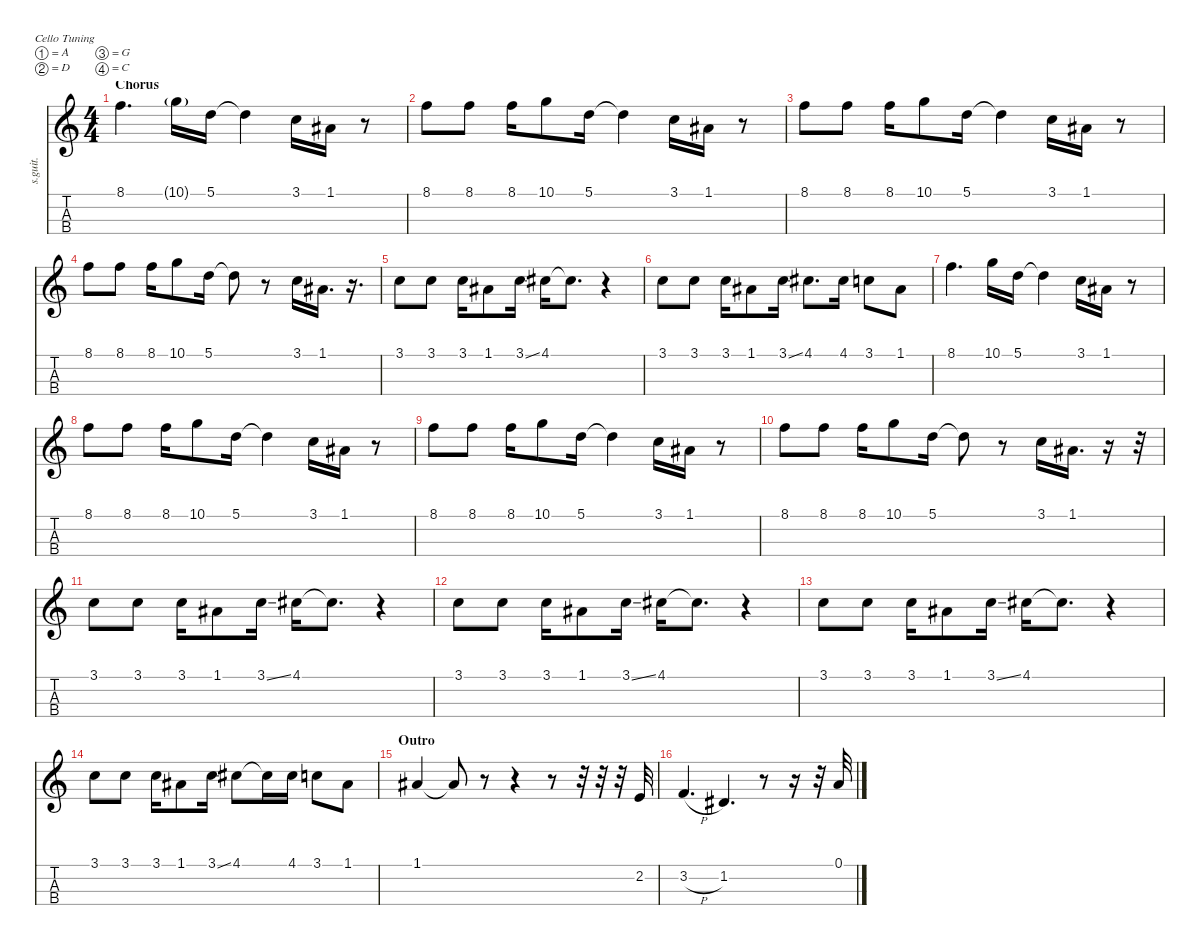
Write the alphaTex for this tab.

\defaultSystemsLayout 4
\hideDynamics
\bracketExtendMode nobrackets
\track ("Kurt Cobain | Vocals" "s.guit.") {instrument cello}
\staff {score tabs}
\tuning (A3 D3 G2 C2)
\displaytranspose 12
\ts (4 4)
\section ("" "Chorus")
\tempo (79 hide)
\clef g2
\ks c
8.1.4{d lyrics (0 "") lyrics (1 "") lyrics (2 "") lyrics (3 "") lyrics (4 "") dy f} 10.1{g}.16{lyrics (0 "") lyrics (1 "") lyrics (2 "") lyrics (3 "") lyrics (4 "") dy ff} 5.1.16{lyrics (0 "") lyrics (1 "") lyrics (2 "") lyrics (3 "") lyrics (4 "") dy f} 5.1{t}.4{lyrics (0 "") lyrics (1 "") lyrics (2 "") lyrics (3 "") lyrics (4 "")} 3.1.16{lyrics (0 "") lyrics (1 "") lyrics (2 "") lyrics (3 "") lyrics (4 "")} 1.1{acc #}.16{lyrics (0 "") lyrics (1 "") lyrics (2 "") lyrics (3 "") lyrics (4 "")} r.8 |
8.1.8{lyrics (0 "") lyrics (1 "") lyrics (2 "") lyrics (3 "") lyrics (4 "")} 8.1.8{lyrics (0 "") lyrics (1 "") lyrics (2 "") lyrics (3 "") lyrics (4 "")} 8.1.16{lyrics (0 "") lyrics (1 "") lyrics (2 "") lyrics (3 "") lyrics (4 "")} 10.1.8{lyrics (0 "") lyrics (1 "") lyrics (2 "") lyrics (3 "") lyrics (4 "")} 5.1.16{lyrics (0 "") lyrics (1 "") lyrics (2 "") lyrics (3 "") lyrics (4 "")} 5.1{t}.4{lyrics (0 "") lyrics (1 "") lyrics (2 "") lyrics (3 "") lyrics (4 "")} 3.1.16{lyrics (0 "") lyrics (1 "") lyrics (2 "") lyrics (3 "") lyrics (4 "")} 1.1{acc #}.16{lyrics (0 "") lyrics (1 "") lyrics (2 "") lyrics (3 "") lyrics (4 "")} r.8 |
8.1.8{lyrics (0 "") lyrics (1 "") lyrics (2 "") lyrics (3 "") lyrics (4 "")} 8.1.8{lyrics (0 "") lyrics (1 "") lyrics (2 "") lyrics (3 "") lyrics (4 "")} 8.1.16{lyrics (0 "") lyrics (1 "") lyrics (2 "") lyrics (3 "") lyrics (4 "")} 10.1.8{lyrics (0 "") lyrics (1 "") lyrics (2 "") lyrics (3 "") lyrics (4 "")} 5.1.16{lyrics (0 "") lyrics (1 "") lyrics (2 "") lyrics (3 "") lyrics (4 "")} 5.1{t}.4{lyrics (0 "") lyrics (1 "") lyrics (2 "") lyrics (3 "") lyrics (4 "")} 3.1.16{lyrics (0 "") lyrics (1 "") lyrics (2 "") lyrics (3 "") lyrics (4 "")} 1.1{acc #}.16{lyrics (0 "") lyrics (1 "") lyrics (2 "") lyrics (3 "") lyrics (4 "")} r.8 |
8.1.8{lyrics (0 "") lyrics (1 "") lyrics (2 "") lyrics (3 "") lyrics (4 "")} 8.1.8{lyrics (0 "") lyrics (1 "") lyrics (2 "") lyrics (3 "") lyrics (4 "")} 8.1.16{lyrics (0 "") lyrics (1 "") lyrics (2 "") lyrics (3 "") lyrics (4 "")} 10.1.8{lyrics (0 "") lyrics (1 "") lyrics (2 "") lyrics (3 "") lyrics (4 "")} 5.1.16{lyrics (0 "") lyrics (1 "") lyrics (2 "") lyrics (3 "") lyrics (4 "")} 5.1{t}.8{lyrics (0 "") lyrics (1 "") lyrics (2 "") lyrics (3 "") lyrics (4 "")} r.8 3.1.16{lyrics (0 "") lyrics (1 "") lyrics (2 "") lyrics (3 "") lyrics (4 "")} 1.1{acc #}.16{d lyrics (0 "") lyrics (1 "") lyrics (2 "") lyrics (3 "") lyrics (4 "")} r.16{d} |
3.1.8{lyrics (0 "") lyrics (1 "") lyrics (2 "") lyrics (3 "") lyrics (4 "")} 3.1.8{lyrics (0 "") lyrics (1 "") lyrics (2 "") lyrics (3 "") lyrics (4 "")} 3.1.16{lyrics (0 "") lyrics (1 "") lyrics (2 "") lyrics (3 "") lyrics (4 "")} 1.1{acc #}.8{lyrics (0 "") lyrics (1 "") lyrics (2 "") lyrics (3 "") lyrics (4 "")} 3.1{ss}.16{lyrics (0 "") lyrics (1 "") lyrics (2 "") lyrics (3 "") lyrics (4 "")} 4.1{acc #}.16{lyrics (0 "") lyrics (1 "") lyrics (2 "") lyrics (3 "") lyrics (4 "")} 4.1{t acc #}.8{d lyrics (0 "") lyrics (1 "") lyrics (2 "") lyrics (3 "") lyrics (4 "")} r.4 |
3.1.8{lyrics (0 "") lyrics (1 "") lyrics (2 "") lyrics (3 "") lyrics (4 "")} 3.1.8{lyrics (0 "") lyrics (1 "") lyrics (2 "") lyrics (3 "") lyrics (4 "")} 3.1.16{lyrics (0 "") lyrics (1 "") lyrics (2 "") lyrics (3 "") lyrics (4 "")} 1.1{acc #}.8{lyrics (0 "") lyrics (1 "") lyrics (2 "") lyrics (3 "") lyrics (4 "")} 3.1{ss}.16{lyrics (0 "") lyrics (1 "") lyrics (2 "") lyrics (3 "") lyrics (4 "")} 4.1{acc #}.8{d lyrics (0 "") lyrics (1 "") lyrics (2 "") lyrics (3 "") lyrics (4 "")} 4.1{acc #}.16{lyrics (0 "") lyrics (1 "") lyrics (2 "") lyrics (3 "") lyrics (4 "")} 3.1.8{lyrics (0 "") lyrics (1 "") lyrics (2 "") lyrics (3 "") lyrics (4 "")} 1.1{acc #}.8{lyrics (0 "") lyrics (1 "") lyrics (2 "") lyrics (3 "") lyrics (4 "")} |
8.1.4{d lyrics (0 "") lyrics (1 "") lyrics (2 "") lyrics (3 "") lyrics (4 "")} 10.1.16{lyrics (0 "") lyrics (1 "") lyrics (2 "") lyrics (3 "") lyrics (4 "")} 5.1.16{lyrics (0 "") lyrics (1 "") lyrics (2 "") lyrics (3 "") lyrics (4 "")} 5.1{t}.4{lyrics (0 "") lyrics (1 "") lyrics (2 "") lyrics (3 "") lyrics (4 "")} 3.1.16{lyrics (0 "") lyrics (1 "") lyrics (2 "") lyrics (3 "") lyrics (4 "")} 1.1{acc #}.16{lyrics (0 "") lyrics (1 "") lyrics (2 "") lyrics (3 "") lyrics (4 "")} r.8 |
8.1.8{lyrics (0 "") lyrics (1 "") lyrics (2 "") lyrics (3 "") lyrics (4 "")} 8.1.8{lyrics (0 "") lyrics (1 "") lyrics (2 "") lyrics (3 "") lyrics (4 "")} 8.1.16{lyrics (0 "") lyrics (1 "") lyrics (2 "") lyrics (3 "") lyrics (4 "")} 10.1.8{lyrics (0 "") lyrics (1 "") lyrics (2 "") lyrics (3 "") lyrics (4 "")} 5.1.16{lyrics (0 "") lyrics (1 "") lyrics (2 "") lyrics (3 "") lyrics (4 "")} 5.1{t}.4{lyrics (0 "") lyrics (1 "") lyrics (2 "") lyrics (3 "") lyrics (4 "")} 3.1.16{lyrics (0 "") lyrics (1 "") lyrics (2 "") lyrics (3 "") lyrics (4 "")} 1.1{acc #}.16{lyrics (0 "") lyrics (1 "") lyrics (2 "") lyrics (3 "") lyrics (4 "")} r.8 |
8.1.8{lyrics (0 "") lyrics (1 "") lyrics (2 "") lyrics (3 "") lyrics (4 "")} 8.1.8{lyrics (0 "") lyrics (1 "") lyrics (2 "") lyrics (3 "") lyrics (4 "")} 8.1.16{lyrics (0 "") lyrics (1 "") lyrics (2 "") lyrics (3 "") lyrics (4 "")} 10.1.8{lyrics (0 "") lyrics (1 "") lyrics (2 "") lyrics (3 "") lyrics (4 "")} 5.1.16{lyrics (0 "") lyrics (1 "") lyrics (2 "") lyrics (3 "") lyrics (4 "")} 5.1{t}.4{lyrics (0 "") lyrics (1 "") lyrics (2 "") lyrics (3 "") lyrics (4 "")} 3.1.16{lyrics (0 "") lyrics (1 "") lyrics (2 "") lyrics (3 "") lyrics (4 "")} 1.1{acc #}.16{lyrics (0 "") lyrics (1 "") lyrics (2 "") lyrics (3 "") lyrics (4 "")} r.8 |
8.1.8{lyrics (0 "") lyrics (1 "") lyrics (2 "") lyrics (3 "") lyrics (4 "")} 8.1.8{lyrics (0 "") lyrics (1 "") lyrics (2 "") lyrics (3 "") lyrics (4 "")} 8.1.16{lyrics (0 "") lyrics (1 "") lyrics (2 "") lyrics (3 "") lyrics (4 "")} 10.1.8{lyrics (0 "") lyrics (1 "") lyrics (2 "") lyrics (3 "") lyrics (4 "")} 5.1.16{lyrics (0 "") lyrics (1 "") lyrics (2 "") lyrics (3 "") lyrics (4 "")} 5.1{t}.8{lyrics (0 "") lyrics (1 "") lyrics (2 "") lyrics (3 "") lyrics (4 "")} r.8 3.1.16{lyrics (0 "") lyrics (1 "") lyrics (2 "") lyrics (3 "") lyrics (4 "")} 1.1{acc #}.16{d lyrics (0 "") lyrics (1 "") lyrics (2 "") lyrics (3 "") lyrics (4 "")} r.16 r.32 |
3.1.8{lyrics (0 "") lyrics (1 "") lyrics (2 "") lyrics (3 "") lyrics (4 "")} 3.1.8{lyrics (0 "") lyrics (1 "") lyrics (2 "") lyrics (3 "") lyrics (4 "")} 3.1.16{lyrics (0 "") lyrics (1 "") lyrics (2 "") lyrics (3 "") lyrics (4 "")} 1.1{acc #}.8{lyrics (0 "") lyrics (1 "") lyrics (2 "") lyrics (3 "") lyrics (4 "")} 3.1{ss}.16{lyrics (0 "") lyrics (1 "") lyrics (2 "") lyrics (3 "") lyrics (4 "")} 4.1{acc #}.16{lyrics (0 "") lyrics (1 "") lyrics (2 "") lyrics (3 "") lyrics (4 "")} 4.1{t acc #}.8{d lyrics (0 "") lyrics (1 "") lyrics (2 "") lyrics (3 "") lyrics (4 "")} r.4 |
3.1.8{lyrics (0 "") lyrics (1 "") lyrics (2 "") lyrics (3 "") lyrics (4 "")} 3.1.8{lyrics (0 "") lyrics (1 "") lyrics (2 "") lyrics (3 "") lyrics (4 "")} 3.1.16{lyrics (0 "") lyrics (1 "") lyrics (2 "") lyrics (3 "") lyrics (4 "")} 1.1{acc #}.8{lyrics (0 "") lyrics (1 "") lyrics (2 "") lyrics (3 "") lyrics (4 "")} 3.1{ss}.16{lyrics (0 "") lyrics (1 "") lyrics (2 "") lyrics (3 "") lyrics (4 "")} 4.1{acc #}.16{lyrics (0 "") lyrics (1 "") lyrics (2 "") lyrics (3 "") lyrics (4 "")} 4.1{t acc #}.8{d lyrics (0 "") lyrics (1 "") lyrics (2 "") lyrics (3 "") lyrics (4 "")} r.4 |
3.1.8{lyrics (0 "") lyrics (1 "") lyrics (2 "") lyrics (3 "") lyrics (4 "")} 3.1.8{lyrics (0 "") lyrics (1 "") lyrics (2 "") lyrics (3 "") lyrics (4 "")} 3.1.16{lyrics (0 "") lyrics (1 "") lyrics (2 "") lyrics (3 "") lyrics (4 "")} 1.1{acc #}.8{lyrics (0 "") lyrics (1 "") lyrics (2 "") lyrics (3 "") lyrics (4 "")} 3.1{ss}.16{lyrics (0 "") lyrics (1 "") lyrics (2 "") lyrics (3 "") lyrics (4 "")} 4.1{acc #}.16{lyrics (0 "") lyrics (1 "") lyrics (2 "") lyrics (3 "") lyrics (4 "")} 4.1{t acc #}.8{d lyrics (0 "") lyrics (1 "") lyrics (2 "") lyrics (3 "") lyrics (4 "")} r.4 |
3.1.8{lyrics (0 "") lyrics (1 "") lyrics (2 "") lyrics (3 "") lyrics (4 "")} 3.1.8{lyrics (0 "") lyrics (1 "") lyrics (2 "") lyrics (3 "") lyrics (4 "")} 3.1.16{lyrics (0 "") lyrics (1 "") lyrics (2 "") lyrics (3 "") lyrics (4 "")} 1.1{acc #}.8{lyrics (0 "") lyrics (1 "") lyrics (2 "") lyrics (3 "") lyrics (4 "")} 3.1{ss}.16{lyrics (0 "") lyrics (1 "") lyrics (2 "") lyrics (3 "") lyrics (4 "")} 4.1{acc #}.8{lyrics (0 "") lyrics (1 "") lyrics (2 "") lyrics (3 "") lyrics (4 "")} 4.1{t acc #}.16{lyrics (0 "") lyrics (1 "") lyrics (2 "") lyrics (3 "") lyrics (4 "")} 4.1{acc #}.16{lyrics (0 "") lyrics (1 "") lyrics (2 "") lyrics (3 "") lyrics (4 "")} 3.1.8{lyrics (0 "") lyrics (1 "") lyrics (2 "") lyrics (3 "") lyrics (4 "")} 1.1{acc #}.8{lyrics (0 "") lyrics (1 "") lyrics (2 "") lyrics (3 "") lyrics (4 "")} |
\section ("" "Outro")
1.1{acc #}.4{lyrics (0 "") lyrics (1 "") lyrics (2 "") lyrics (3 "") lyrics (4 "")} 1.1{t acc #}.8{lyrics (0 "") lyrics (1 "") lyrics (2 "") lyrics (3 "") lyrics (4 "")} r.8 r.4 r.8 r.32 r.32 r.32 2.2.32{lyrics (0 "") lyrics (1 "") lyrics (2 "") lyrics (3 "") lyrics (4 "")} |
3.2{h}.4{d lyrics (0 "") lyrics (1 "") lyrics (2 "") lyrics (3 "") lyrics (4 "")} 1.2{acc #}.4{d lyrics (0 "") lyrics (1 "") lyrics (2 "") lyrics (3 "") lyrics (4 "")} r.8 r.16 r.32 0.1.32{lyrics (0 "") lyrics (1 "") lyrics (2 "") lyrics (3 "") lyrics (4 "")}
